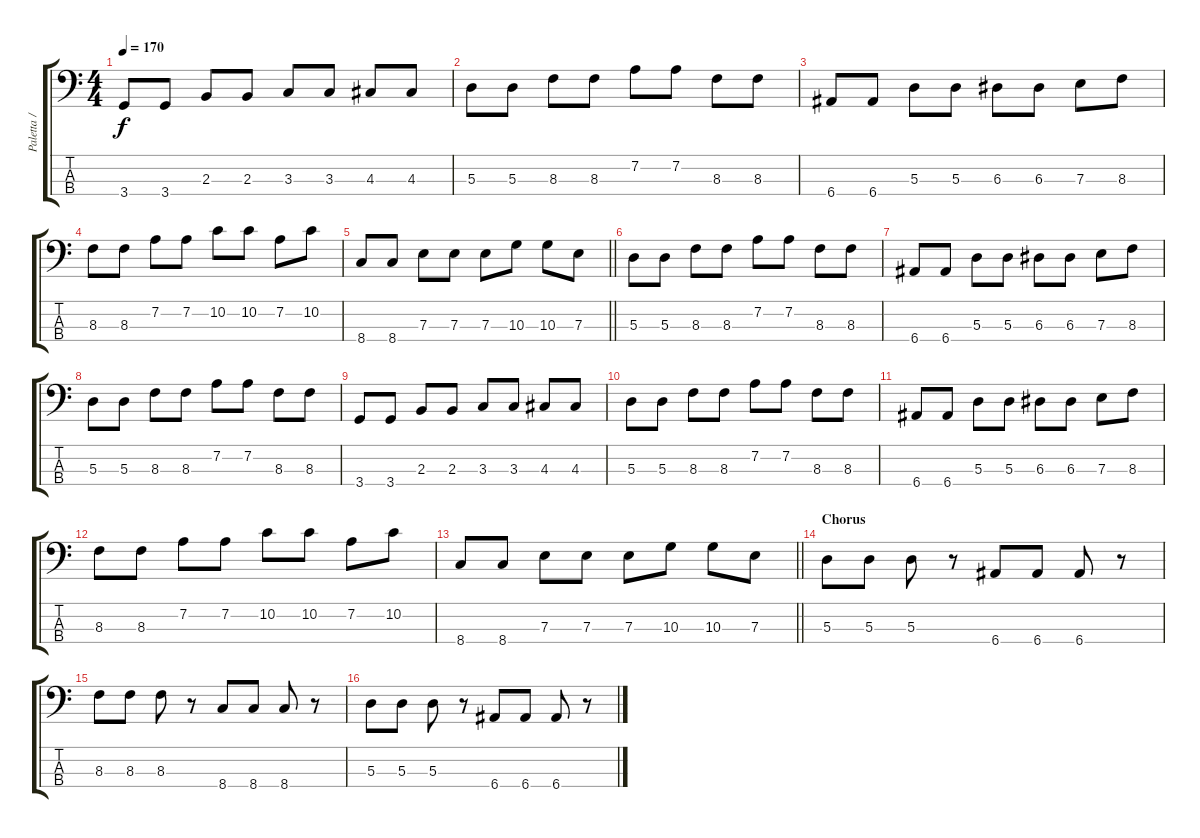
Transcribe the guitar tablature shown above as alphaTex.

\track ("Paletta / Bass" "Paletta / ") {instrument electricbassfinger}
\staff {score tabs}
\tuning (G2 D2 A1 E1) {hide}
\ts (4 4)
\tempo 170
\clef f4
\ks c
3.4.8{dy f} 3.4.8 2.3.8 2.3.8 3.3.8 3.3.8 4.3.8 4.3.8 |
5.3.8 5.3.8 8.3.8 8.3.8 7.2.8 7.2.8 8.3.8 8.3.8 |
6.4.8 6.4.8 5.3.8 5.3.8 6.3.8 6.3.8 7.3.8 8.3.8 |
8.3.8 8.3.8 7.2.8 7.2.8 10.2.8 10.2.8 7.2.8 10.2.8 |
\barLineRight lightlight
8.4.8 8.4.8 7.3.8 7.3.8 7.3.8 10.3.8 10.3.8 7.3.8 |
5.3.8 5.3.8 8.3.8 8.3.8 7.2.8 7.2.8 8.3.8 8.3.8 |
6.4.8 6.4.8 5.3.8 5.3.8 6.3.8 6.3.8 7.3.8 8.3.8 |
5.3.8 5.3.8 8.3.8 8.3.8 7.2.8 7.2.8 8.3.8 8.3.8 |
3.4.8 3.4.8 2.3.8 2.3.8 3.3.8 3.3.8 4.3.8 4.3.8 |
5.3.8 5.3.8 8.3.8 8.3.8 7.2.8 7.2.8 8.3.8 8.3.8 |
6.4.8 6.4.8 5.3.8 5.3.8 6.3.8 6.3.8 7.3.8 8.3.8 |
8.3.8 8.3.8 7.2.8 7.2.8 10.2.8 10.2.8 7.2.8 10.2.8 |
\barLineRight lightlight
8.4.8 8.4.8 7.3.8 7.3.8 7.3.8 10.3.8 10.3.8 7.3.8 |
\section ("" "Chorus")
5.3.8 5.3.8 5.3.8 r.8 6.4.8 6.4.8 6.4.8 r.8 |
8.3.8 8.3.8 8.3.8 r.8 8.4.8 8.4.8 8.4.8 r.8 |
5.3.8 5.3.8 5.3.8 r.8 6.4.8 6.4.8 6.4.8 r.8
